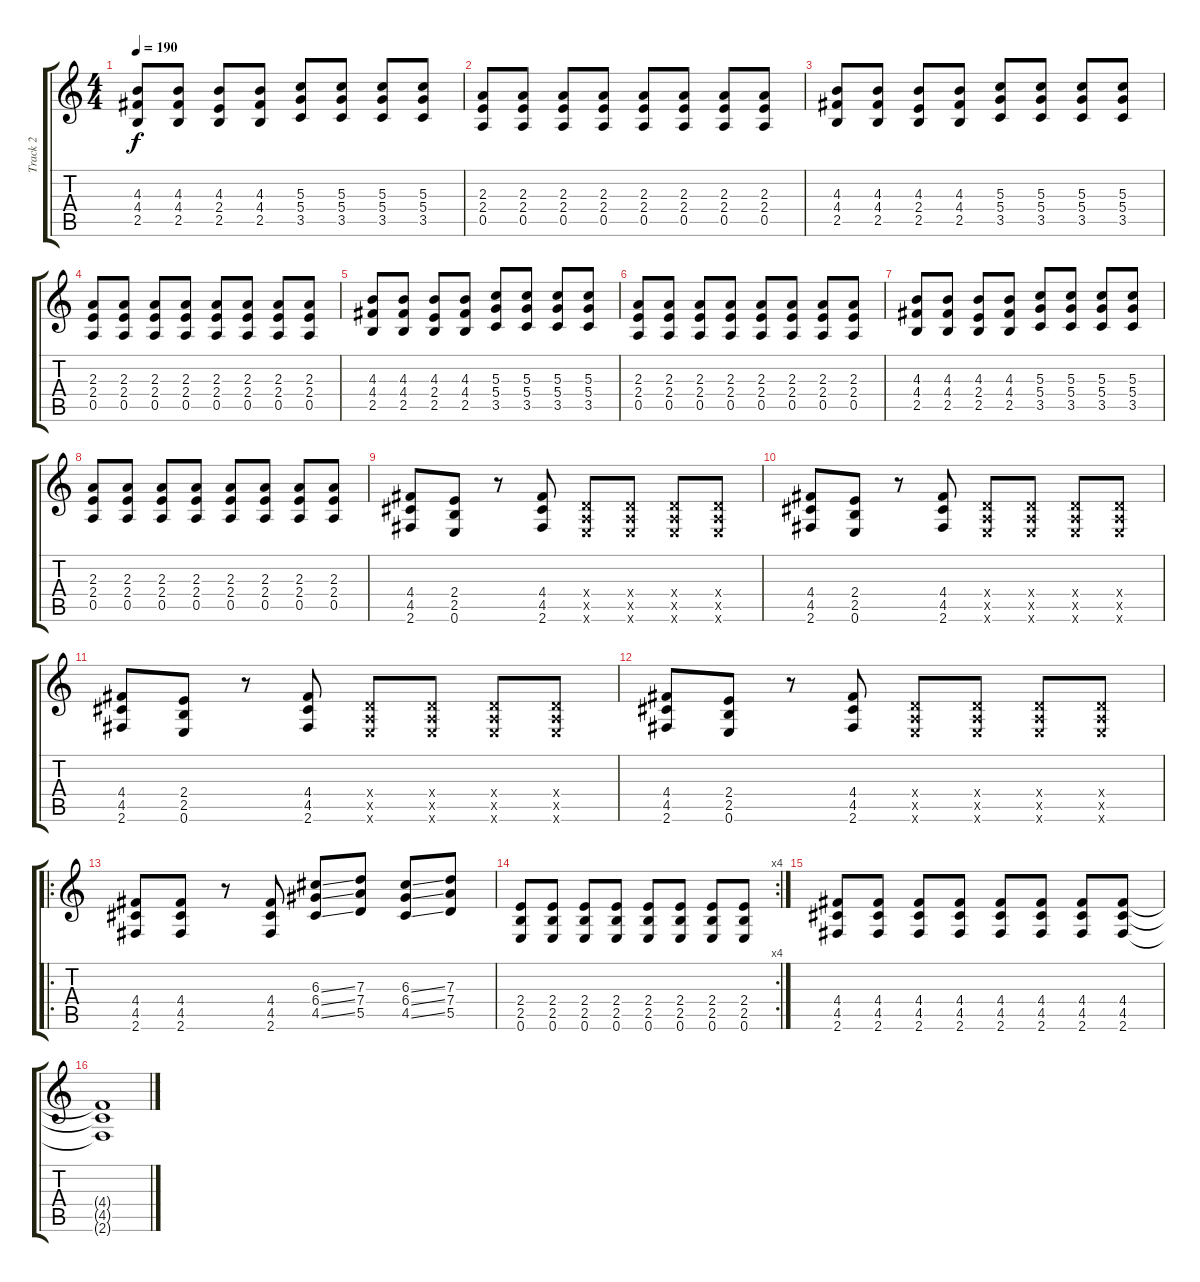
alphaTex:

\track ("Track 2" "Track 2") {instrument distortionguitar}
\staff {score tabs}
\tuning (E4 B3 G3 D3 A2 E2) {hide}
\ts (4 4)
\tempo 190
\clef g2
\ks c
(4.3 4.4 2.5).8{dy f} (4.3 4.4 2.5).8 (4.3 2.4 2.5).8 (4.3 4.4 2.5).8 (5.3 5.4 3.5).8 (5.3 5.4 3.5).8 (5.3 5.4 3.5).8 (5.3 5.4 3.5).8 |
(2.3 2.4 0.5).8 (2.3 2.4 0.5).8 (2.3 2.4 0.5).8 (2.3 2.4 0.5).8 (2.3 2.4 0.5).8 (2.3 2.4 0.5).8 (2.3 2.4 0.5).8 (2.3 2.4 0.5).8 |
(4.3 4.4 2.5).8 (4.3 4.4 2.5).8 (4.3 2.4 2.5).8 (4.3 4.4 2.5).8 (5.3 5.4 3.5).8 (5.3 5.4 3.5).8 (5.3 5.4 3.5).8 (5.3 5.4 3.5).8 |
(2.3 2.4 0.5).8 (2.3 2.4 0.5).8 (2.3 2.4 0.5).8 (2.3 2.4 0.5).8 (2.3 2.4 0.5).8 (2.3 2.4 0.5).8 (2.3 2.4 0.5).8 (2.3 2.4 0.5).8 |
(4.3 4.4 2.5).8 (4.3 4.4 2.5).8 (4.3 2.4 2.5).8 (4.3 4.4 2.5).8 (5.3 5.4 3.5).8 (5.3 5.4 3.5).8 (5.3 5.4 3.5).8 (5.3 5.4 3.5).8 |
(2.3 2.4 0.5).8 (2.3 2.4 0.5).8 (2.3 2.4 0.5).8 (2.3 2.4 0.5).8 (2.3 2.4 0.5).8 (2.3 2.4 0.5).8 (2.3 2.4 0.5).8 (2.3 2.4 0.5).8 |
(4.3 4.4 2.5).8 (4.3 4.4 2.5).8 (4.3 2.4 2.5).8 (4.3 4.4 2.5).8 (5.3 5.4 3.5).8 (5.3 5.4 3.5).8 (5.3 5.4 3.5).8 (5.3 5.4 3.5).8 |
(2.3 2.4 0.5).8 (2.3 2.4 0.5).8 (2.3 2.4 0.5).8 (2.3 2.4 0.5).8 (2.3 2.4 0.5).8 (2.3 2.4 0.5).8 (2.3 2.4 0.5).8 (2.3 2.4 0.5).8 |
(4.4 4.5 2.6).8 (2.4 2.5 0.6).8 r.8 (4.4 4.5 2.6).8 (0.4{x} 0.5{x} 0.6{x}).8 (0.4{x} 0.5{x} 0.6{x}).8 (0.4{x} 0.5{x} 0.6{x}).8 (0.4{x} 0.5{x} 0.6{x}).8 |
(4.4 4.5 2.6).8 (2.4 2.5 0.6).8 r.8 (4.4 4.5 2.6).8 (0.4{x} 0.5{x} 0.6{x}).8 (0.4{x} 0.5{x} 0.6{x}).8 (0.4{x} 0.5{x} 0.6{x}).8 (0.4{x} 0.5{x} 0.6{x}).8 |
(4.4 4.5 2.6).8 (2.4 2.5 0.6).8 r.8 (4.4 4.5 2.6).8 (0.4{x} 0.5{x} 0.6{x}).8 (0.4{x} 0.5{x} 0.6{x}).8 (0.4{x} 0.5{x} 0.6{x}).8 (0.4{x} 0.5{x} 0.6{x}).8 |
(4.4 4.5 2.6).8 (2.4 2.5 0.6).8 r.8 (4.4 4.5 2.6).8 (0.4{x} 0.5{x} 0.6{x}).8 (0.4{x} 0.5{x} 0.6{x}).8 (0.4{x} 0.5{x} 0.6{x}).8 (0.4{x} 0.5{x} 0.6{x}).8 |
\ro
(4.4 4.5 2.6).8 (4.4 4.5 2.6).8 r.8 (4.4 4.5 2.6).8 (6.3{ss} 6.4{ss} 4.5{ss}).8 (7.3 7.4 5.5).8 (6.3{ss} 6.4{ss} 4.5{ss}).8 (7.3 7.4 5.5).8 |
\rc 4
(2.4 2.5 0.6).8 (2.4 2.5 0.6).8 (2.4 2.5 0.6).8 (2.4 2.5 0.6).8 (2.4 2.5 0.6).8 (2.4 2.5 0.6).8 (2.4 2.5 0.6).8 (2.4 2.5 0.6).8 |
(4.4 4.5 2.6).8 (4.4 4.5 2.6).8 (4.4 4.5 2.6).8 (4.4 4.5 2.6).8 (4.4 4.5 2.6).8 (4.4 4.5 2.6).8 (4.4 4.5 2.6).8 (4.4 4.5 2.6).8 |
(4.4{t} 4.5{t} 2.6{t}).1
